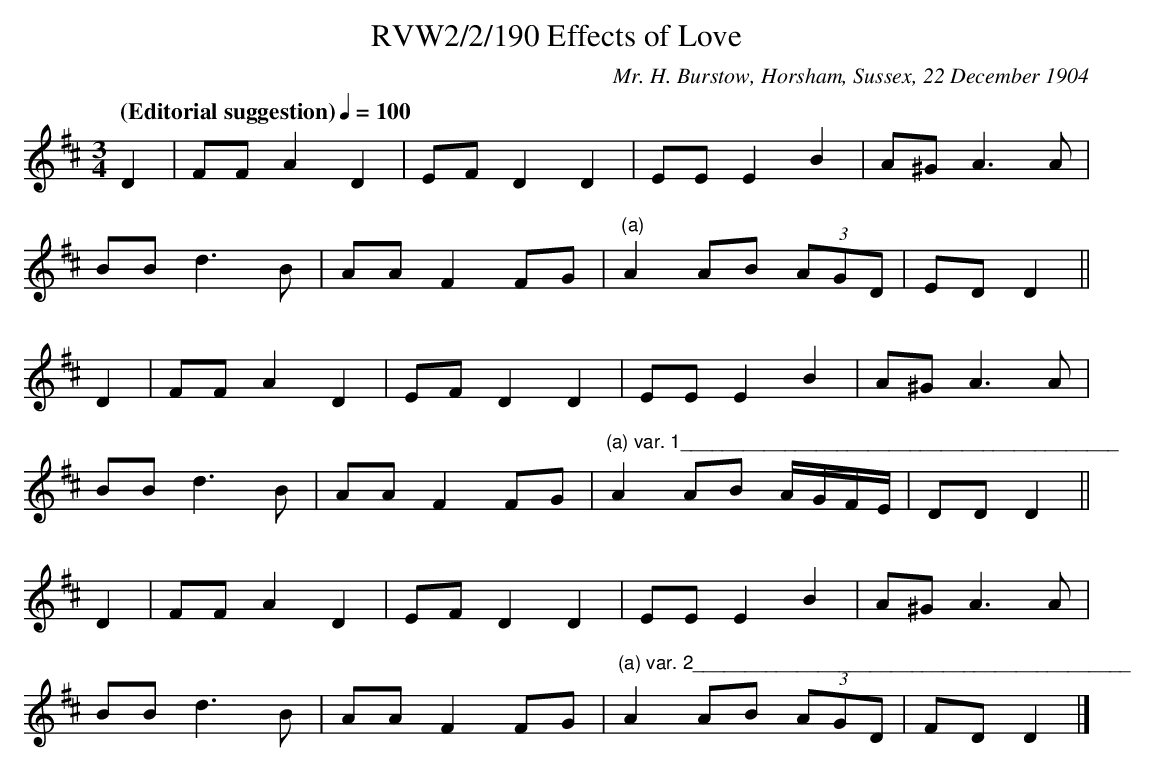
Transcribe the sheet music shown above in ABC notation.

X:1
T:RVW2/2/190 Effects of Love
C:Mr. H. Burstow, Horsham, Sussex, 22 December 1904
L:1/8
Q: "(Editorial suggestion)" 1/4=100
M:3/4
K:D
D2 | FF A2 D2 | EF D2 D2 | EE E2 B2 | A^G A3 A |
BB d3 B | AA F2 FG | "^(a)"A2 AB (3AGD | ED D2 ||
D2 | FF A2 D2 | EF D2 D2 | EE E2 B2 | A^G A3 A |
BB d3 B | AA F2 FG | "^(a) var. 1__________________________________________"A2 \
AB A/2G/2F/2E/2 | DD D2 ||
D2 | FF A2 D2 | EF D2 D2 | EE E2 B2 | A^G A3 A |
BB d3 B | AA F2 FG | "^(a) var. 2__________________________________________"A2 \
AB (3AGD | FD D2 |]
